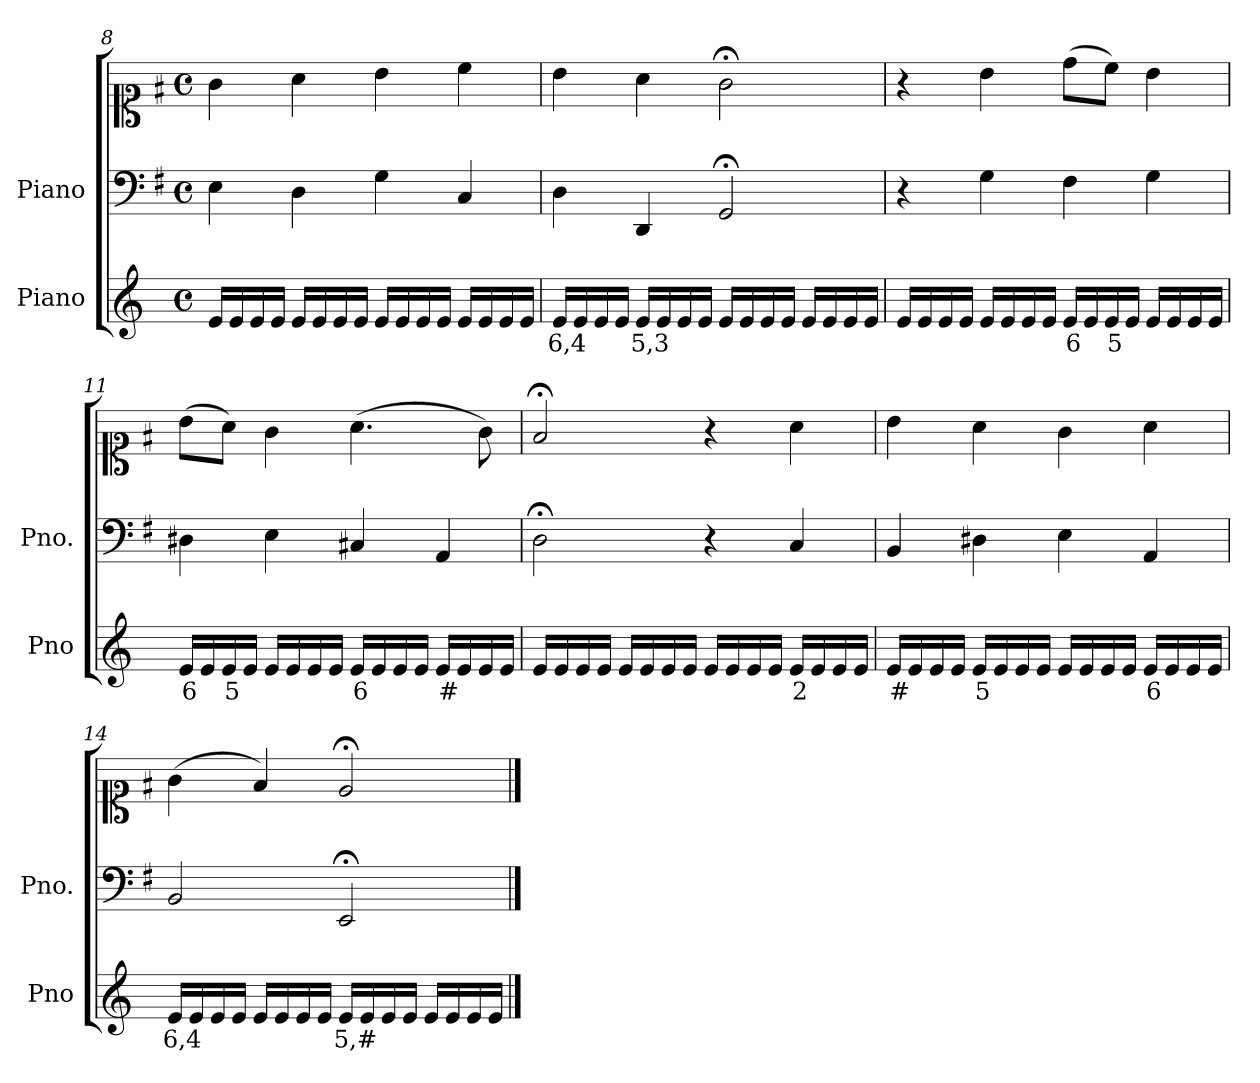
**kern	**text	**kern	**kern
*part2	*part2	*part1	*part1
*staff3	*staff3	*staff2	*staff1
*I"Piano	*	*I"Piano	*
*I'Pno	*	*I'Pno.	*
*clefG2	*	*clefF4	*clefC1
*k[]	*	*k[f#]	*k[f#]
*M4/4	*	*M4/4	*M4/4
*met(c)	*	*met(c)	*met(c)
=8	=8	=8	=8
16e/LL	.	4E\	4g\
16e/	.	.	.
16e/	.	.	.
16e/JJ	.	.	.
16e/LL	.	4D\	4a\
16e/	.	.	.
16e/	.	.	.
16e/JJ	.	.	.
16e/LL	.	4G\	4b\
16e/	.	.	.
16e/	.	.	.
16e/JJ	.	.	.
16e/LL	.	4C/	4cc\
16e/	.	.	.
16e/	.	.	.
16e/JJ	.	.	.
=9	=9	=9	=9
!	!LO:LY:b	!	!
16e/LL	6,4	4D\	4b\
16e/	.	.	.
16e/	.	.	.
16e/JJ	.	.	.
!	!LO:LY:b	!	!
16e/LL	5,3	4DD/	4a\
16e/	.	.	.
16e/	.	.	.
16e/JJ	.	.	.
16e/LL	.	2GG;</	2g;<\
16e/	.	.	.
16e/	.	.	.
16e/JJ	.	.	.
16e/LL	.	.	.
16e/	.	.	.
16e/	.	.	.
16e/JJ	.	.	.
=10	=10	=10	=10
16e/LL	.	4r	4r
16e/	.	.	.
16e/	.	.	.
16e/JJ	.	.	.
16e/LL	.	4G\	4b\
16e/	.	.	.
16e/	.	.	.
16e/JJ	.	.	.
!	!LO:LY:b	!	!
16e/LL	6	4F#\	(>8dd\L
16e/	.	.	.
!	!LO:LY:b	!	!
16e/	5	.	8cc\J)
16e/JJ	.	.	.
16e/LL	.	4G\	4b\
16e/	.	.	.
16e/	.	.	.
16e/JJ	.	.	.
=11	=11	=11	=11
!	!LO:LY:b	!	!
16e/LL	6	4D#X\	(>8b\L
16e/	.	.	.
!	!LO:LY:b	!	!
16e/	5	.	8a\J)
16e/JJ	.	.	.
16e/LL	.	4E\	4g\
16e/	.	.	.
16e/	.	.	.
16e/JJ	.	.	.
!	!LO:LY:b	!	!
16e/LL	6	4C#X/	(>4.a\
16e/	.	.	.
16e/	.	.	.
16e/JJ	.	.	.
!	!LO:LY:b	!	!
16e/LL	#	4AA/	.
16e/	.	.	.
16e/	.	.	8g\)
16e/JJ	.	.	.
=12	=12	=12	=12
16e/LL	.	2D;<\	2f#;</
16e/	.	.	.
16e/	.	.	.
16e/JJ	.	.	.
16e/LL	.	.	.
16e/	.	.	.
16e/	.	.	.
16e/JJ	.	.	.
16e/LL	.	4r	4r
16e/	.	.	.
16e/	.	.	.
16e/JJ	.	.	.
!	!LO:LY:b	!	!
16e/LL	2	4C/	4a\
16e/	.	.	.
16e/	.	.	.
16e/JJ	.	.	.
=13	=13	=13	=13
!	!LO:LY:b	!	!
16e/LL	#	4BB/	4b\
16e/	.	.	.
16e/	.	.	.
16e/JJ	.	.	.
!	!LO:LY:b	!	!
16e/LL	5	4D#X\	4a\
16e/	.	.	.
16e/	.	.	.
16e/JJ	.	.	.
16e/LL	.	4E\	4g\
16e/	.	.	.
16e/	.	.	.
16e/JJ	.	.	.
!	!LO:LY:b	!	!
16e/LL	6	4AA/	4a\
16e/	.	.	.
16e/	.	.	.
16e/JJ	.	.	.
=14	=14	=14	=14
!	!LO:LY:b	!	!
16e/LL	6,4	2BB/	(>4g\
16e/	.	.	.
16e/	.	.	.
16e/JJ	.	.	.
16e/LL	.	.	4f#/)
16e/	.	.	.
16e/	.	.	.
16e/JJ	.	.	.
!	!LO:LY:b	!	!
16e/LL	5,#	2EE;</	2e;</
16e/	.	.	.
16e/	.	.	.
16e/JJ	.	.	.
16e/LL	.	.	.
16e/	.	.	.
16e/	.	.	.
16e/JJ	.	.	.
==	==	==	==
*-	*-	*-	*-
